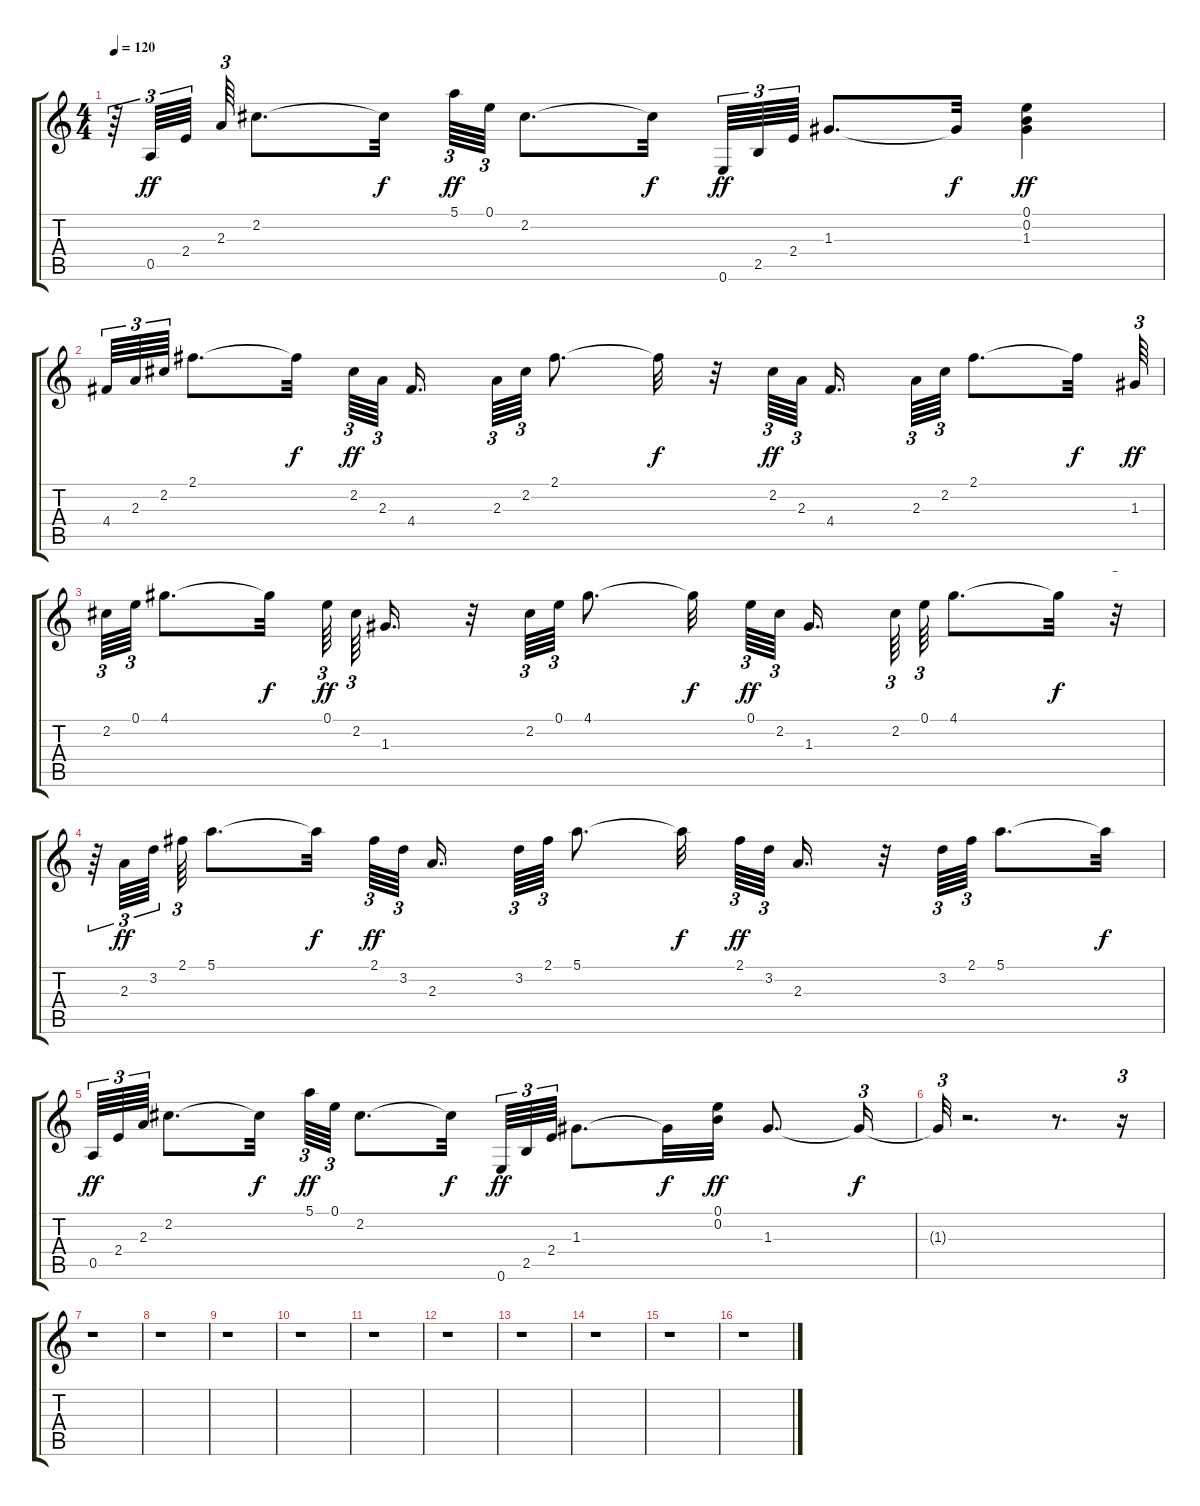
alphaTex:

\track "" {instrument electricguitarjazz}
\staff {score tabs}
\tuning (E4 B3 G3 D3 A2 E2) {hide}
\ts (4 4)
\tempo 120
\clef g2
\ks c
r.64{tu (3 2) dy f} 0.5.64{tu (3 2) dy ff} 2.4.64{tu (3 2)} 2.3.64{tu (3 2)} 2.2.8{d} 2.2{t}.32{dy f} 5.1.64{tu (3 2) dy ff} 0.1.64{tu (3 2)} 2.2.8{d} 2.2{t}.32{dy f} 0.6.64{tu (3 2) dy ff} 2.5.64{tu (3 2)} 2.4.64{tu (3 2)} 1.3.8{d} 1.3{t}.32{dy f} (0.1 0.2 1.3).4{dy ff} |
4.4.64{tu (3 2)} 2.3.64{tu (3 2)} 2.2.64{tu (3 2)} 2.1.8{d} 2.1{t}.32{dy f} 2.2.64{tu (3 2) dy ff} 2.3.64{tu (3 2)} 4.4.16{d} 2.3.64{tu (3 2)} 2.2.64{tu (3 2)} 2.1.8{d} 2.1{t}.32{dy f} r.32 2.2.64{tu (3 2) dy ff} 2.3.64{tu (3 2)} 4.4.16{d} 2.3.64{tu (3 2)} 2.2.64{tu (3 2)} 2.1.8{d} 2.1{t}.32{dy f} 1.3.64{tu (3 2) dy ff} |
2.2.64{tu (3 2)} 0.1.64{tu (3 2)} 4.1.8{d} 4.1{t}.32{dy f} 0.1.64{tu (3 2) dy ff} 2.2.64{tu (3 2)} 1.3.16{d} r.32 2.2.64{tu (3 2)} 0.1.64{tu (3 2)} 4.1.8{d} 4.1{t}.32{dy f} 0.1.64{tu (3 2) dy ff} 2.2.64{tu (3 2)} 1.3.16{d} 2.2.64{tu (3 2)} 0.1.64{tu (3 2)} 4.1.8{d} 4.1{t}.32{dy f} r.32{tu (3 2)} |
r.64{tu (3 2)} 2.3.64{tu (3 2) dy ff} 3.2.64{tu (3 2)} 2.1.64{tu (3 2)} 5.1.8{d} 5.1{t}.32{dy f} 2.1.64{tu (3 2) dy ff} 3.2.64{tu (3 2)} 2.3.16{d} 3.2.64{tu (3 2)} 2.1.64{tu (3 2)} 5.1.8{d} 5.1{t}.32{dy f} 2.1.64{tu (3 2) dy ff} 3.2.64{tu (3 2)} 2.3.16{d} r.32 3.2.64{tu (3 2)} 2.1.64{tu (3 2)} 5.1.8{d} 5.1{t}.32{dy f} |
0.5.64{tu (3 2) dy ff} 2.4.64{tu (3 2)} 2.3.64{tu (3 2)} 2.2.8{d} 2.2{t}.32{dy f} 5.1.64{tu (3 2) dy ff} 0.1.64{tu (3 2)} 2.2.8{d} 2.2{t}.32{dy f} 0.6.64{tu (3 2) dy ff} 2.5.64{tu (3 2)} 2.4.64{tu (3 2)} 1.3.8{d} 1.3{t}.32{dy f} (0.1 0.2).32{dy ff} 1.3.8{d} 1.3{t}.16{tu (3 2) dy f} |
1.3{t}.32{tu (3 2)} r.2{d} r.8{d} r.16{tu (3 2)} |
r.1 |
r.1 |
r.1 |
r.1 |
r.1 |
r.1 |
r.1 |
r.1 |
r.1 |
r.1
